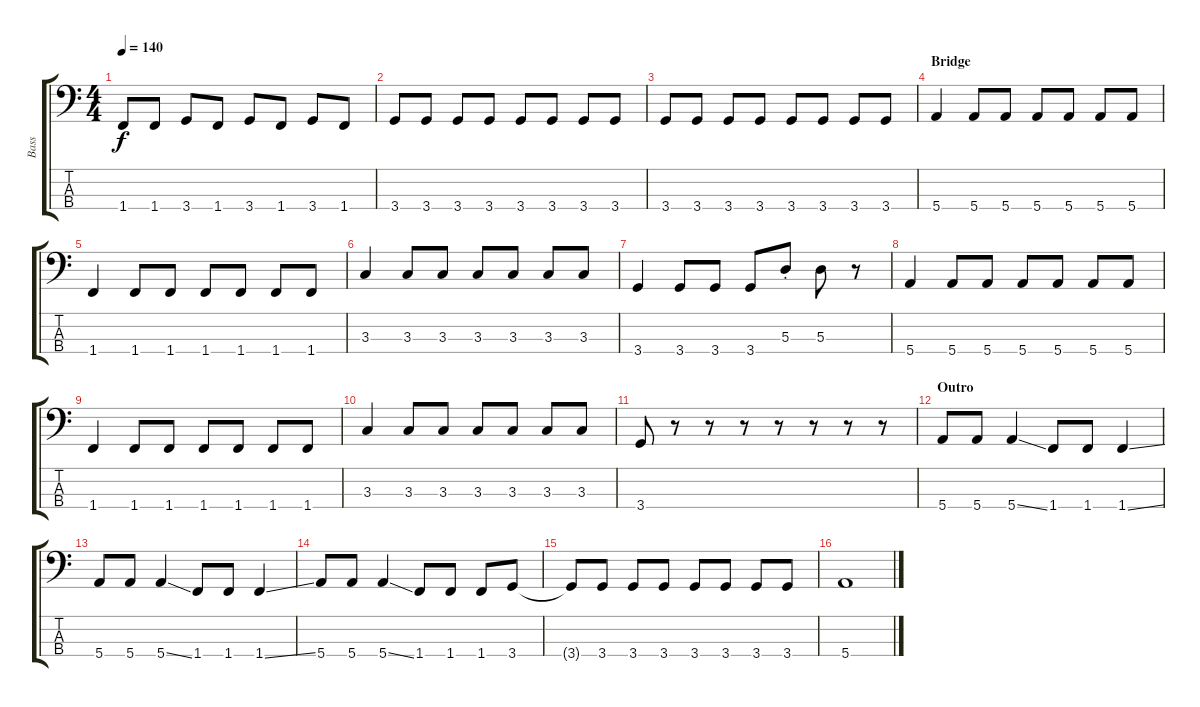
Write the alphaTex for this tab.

\track ("Bass" "Bass") {instrument electricbasspick}
\staff {score tabs}
\tuning (G2 D2 A1 E1) {hide}
\ts (4 4)
\tempo 140
\clef f4
\ks c
1.4{t}.8{dy f} 1.4.8 3.4.8 1.4.8 3.4.8 1.4.8 3.4.8 1.4.8 |
3.4.8 3.4.8 3.4.8 3.4.8 3.4.8 3.4.8 3.4.8 3.4.8 |
3.4.8 3.4.8 3.4.8 3.4.8 3.4.8 3.4.8 3.4.8 3.4.8 |
\section ("" "Bridge")
5.4.4 5.4.8 5.4.8 5.4.8 5.4.8 5.4.8 5.4.8 |
1.4.4 1.4.8 1.4.8 1.4.8 1.4.8 1.4.8 1.4.8 |
3.3.4 3.3.8 3.3.8 3.3.8 3.3.8 3.3.8 3.3.8 |
3.4.4 3.4.8 3.4.8 3.4.8 5.3{st}.8 5.3.8 r.8 |
5.4.4 5.4.8 5.4.8 5.4.8 5.4.8 5.4.8 5.4.8 |
1.4.4 1.4.8 1.4.8 1.4.8 1.4.8 1.4.8 1.4.8 |
3.3.4 3.3.8 3.3.8 3.3.8 3.3.8 3.3.8 3.3.8 |
3.4.8 r.8 r.8 r.8 r.8 r.8 r.8 r.8 |
\section ("" "Outro")
5.4.8 5.4.8 5.4{ss}.4 1.4.8 1.4.8 1.4{ss}.4 |
5.4.8 5.4.8 5.4{ss}.4 1.4.8 1.4.8 1.4{ss}.4 |
5.4.8 5.4.8 5.4{ss}.4 1.4.8 1.4.8 1.4.8 3.4.8 |
3.4{t}.8 3.4.8 3.4.8 3.4.8 3.4.8 3.4.8 3.4.8 3.4.8 |
5.4.1
